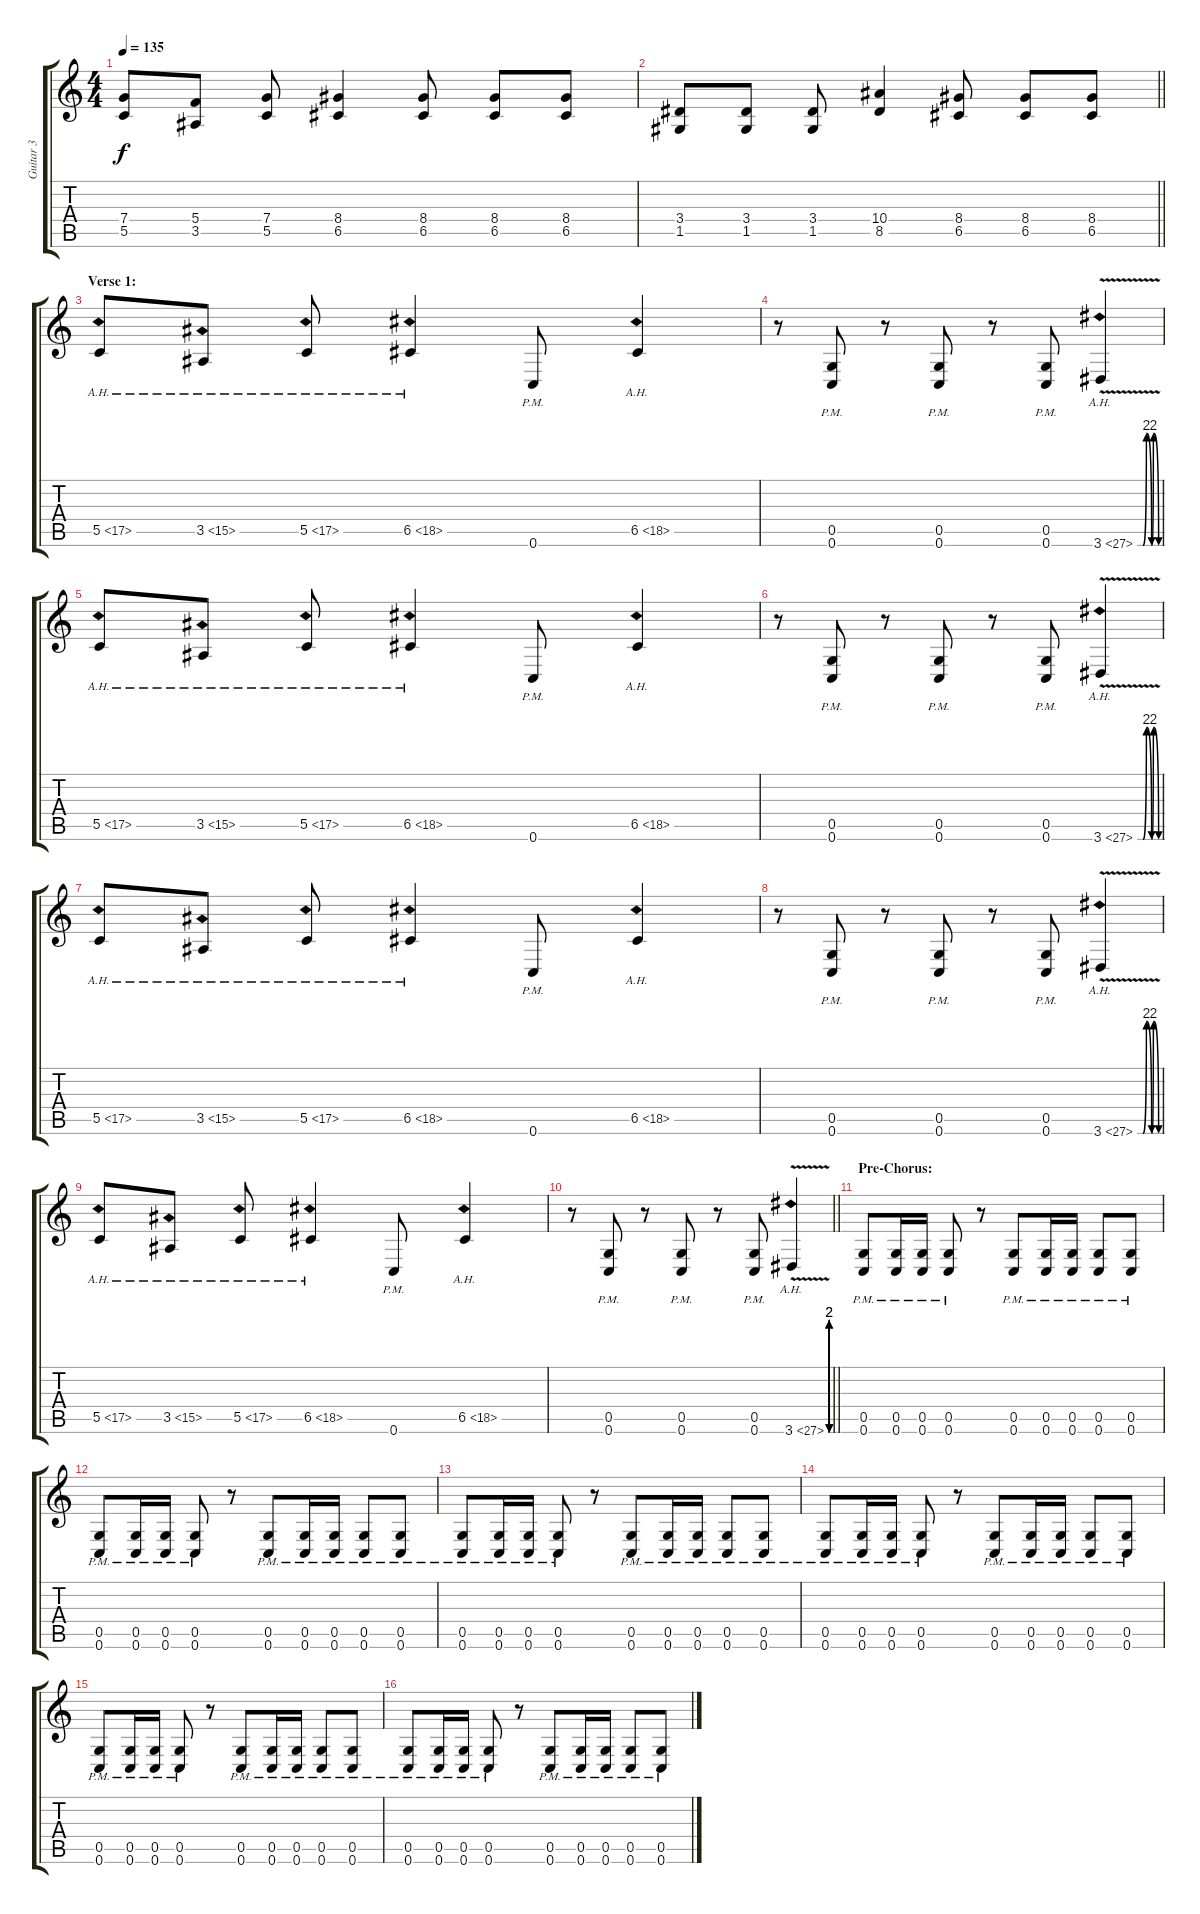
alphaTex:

\track ("Guitar 3" "Guitar 3") {instrument distortionguitar}
\staff {score tabs}
\tuning (D4 A3 F3 C3 G2 C2) {hide}
\ts (4 4)
\tempo 135
\clef g2
\ks c
(7.4 5.5).8{dy f} (5.4 3.5).8 (7.4 5.5).8 (8.4 6.5).4 (8.4 6.5).8 (8.4 6.5).8 (8.4 6.5).8 |
\barLineRight lightlight
(3.4 1.5).8 (3.4 1.5).8 (3.4 1.5).8 (10.4 8.5).4 (8.4 6.5).8 (8.4 6.5).8 (8.4 6.5).8 |
\section ("" "Verse 1:")
5.5{ah 12}.8 3.5{ah 12}.8 5.5{ah 12}.8 6.5{ah 12}.4 0.6{pm}.8 6.5{ah 12}.4 |
r.8 (0.5{pm} 0.6{pm}).8 r.8 (0.5{pm} 0.6{pm}).8 r.8 (0.5{pm} 0.6{pm}).8 3.6{be (custom 0 0 15 0 25 8 40 0 45 8 60 0) ah 24 v}.4 |
5.5{ah 12}.8 3.5{ah 12}.8 5.5{ah 12}.8 6.5{ah 12}.4 0.6{pm}.8 6.5{ah 12}.4 |
r.8 (0.5{pm} 0.6{pm}).8 r.8 (0.5{pm} 0.6{pm}).8 r.8 (0.5{pm} 0.6{pm}).8 3.6{be (custom 0 0 15 0 25 8 40 0 45 8 60 0) ah 24 v}.4 |
5.5{ah 12}.8 3.5{ah 12}.8 5.5{ah 12}.8 6.5{ah 12}.4 0.6{pm}.8 6.5{ah 12}.4 |
r.8 (0.5{pm} 0.6{pm}).8 r.8 (0.5{pm} 0.6{pm}).8 r.8 (0.5{pm} 0.6{pm}).8 3.6{be (custom 0 0 15 0 25 8 40 0 45 8 60 0) ah 24 v}.4 |
5.5{ah 12}.8 3.5{ah 12}.8 5.5{ah 12}.8 6.5{ah 12}.4 0.6{pm}.8 6.5{ah 12}.4 |
\barLineRight lightlight
r.8 (0.5{pm} 0.6{pm}).8 r.8 (0.5{pm} 0.6{pm}).8 r.8 (0.5{pm} 0.6{pm}).8 3.6{be (custom 0 0 15 0 25 8 40 0 45 8 60 0) ah 24 v}.4 |
\section ("" "Pre-Chorus:")
(0.5{pm} 0.6{pm}).8 (0.5{pm} 0.6{pm}).16 (0.5{pm} 0.6{pm}).16 (0.5{pm} 0.6{pm}).8 r.8 (0.5{pm} 0.6{pm}).8 (0.5{pm} 0.6{pm}).16 (0.5{pm} 0.6{pm}).16 (0.5{pm} 0.6{pm}).8 (0.5{pm} 0.6{pm}).8 |
(0.5{pm} 0.6{pm}).8 (0.5{pm} 0.6{pm}).16 (0.5{pm} 0.6{pm}).16 (0.5{pm} 0.6{pm}).8 r.8 (0.5{pm} 0.6{pm}).8 (0.5{pm} 0.6{pm}).16 (0.5{pm} 0.6{pm}).16 (0.5{pm} 0.6{pm}).8 (0.5{pm} 0.6{pm}).8 |
(0.5{pm} 0.6{pm}).8 (0.5{pm} 0.6{pm}).16 (0.5{pm} 0.6{pm}).16 (0.5{pm} 0.6{pm}).8 r.8 (0.5{pm} 0.6{pm}).8 (0.5{pm} 0.6{pm}).16 (0.5{pm} 0.6{pm}).16 (0.5{pm} 0.6{pm}).8 (0.5{pm} 0.6{pm}).8 |
(0.5{pm} 0.6{pm}).8 (0.5{pm} 0.6{pm}).16 (0.5{pm} 0.6{pm}).16 (0.5{pm} 0.6{pm}).8 r.8 (0.5{pm} 0.6{pm}).8 (0.5{pm} 0.6{pm}).16 (0.5{pm} 0.6{pm}).16 (0.5{pm} 0.6{pm}).8 (0.5{pm} 0.6{pm}).8 |
(0.5{pm} 0.6{pm}).8 (0.5{pm} 0.6{pm}).16 (0.5{pm} 0.6{pm}).16 (0.5{pm} 0.6{pm}).8 r.8 (0.5{pm} 0.6{pm}).8 (0.5{pm} 0.6{pm}).16 (0.5{pm} 0.6{pm}).16 (0.5{pm} 0.6{pm}).8 (0.5{pm} 0.6{pm}).8 |
(0.5{pm} 0.6{pm}).8 (0.5{pm} 0.6{pm}).16 (0.5{pm} 0.6{pm}).16 (0.5{pm} 0.6{pm}).8 r.8 (0.5{pm} 0.6{pm}).8 (0.5{pm} 0.6{pm}).16 (0.5{pm} 0.6{pm}).16 (0.5{pm} 0.6{pm}).8 (0.5{pm} 0.6{pm}).8
